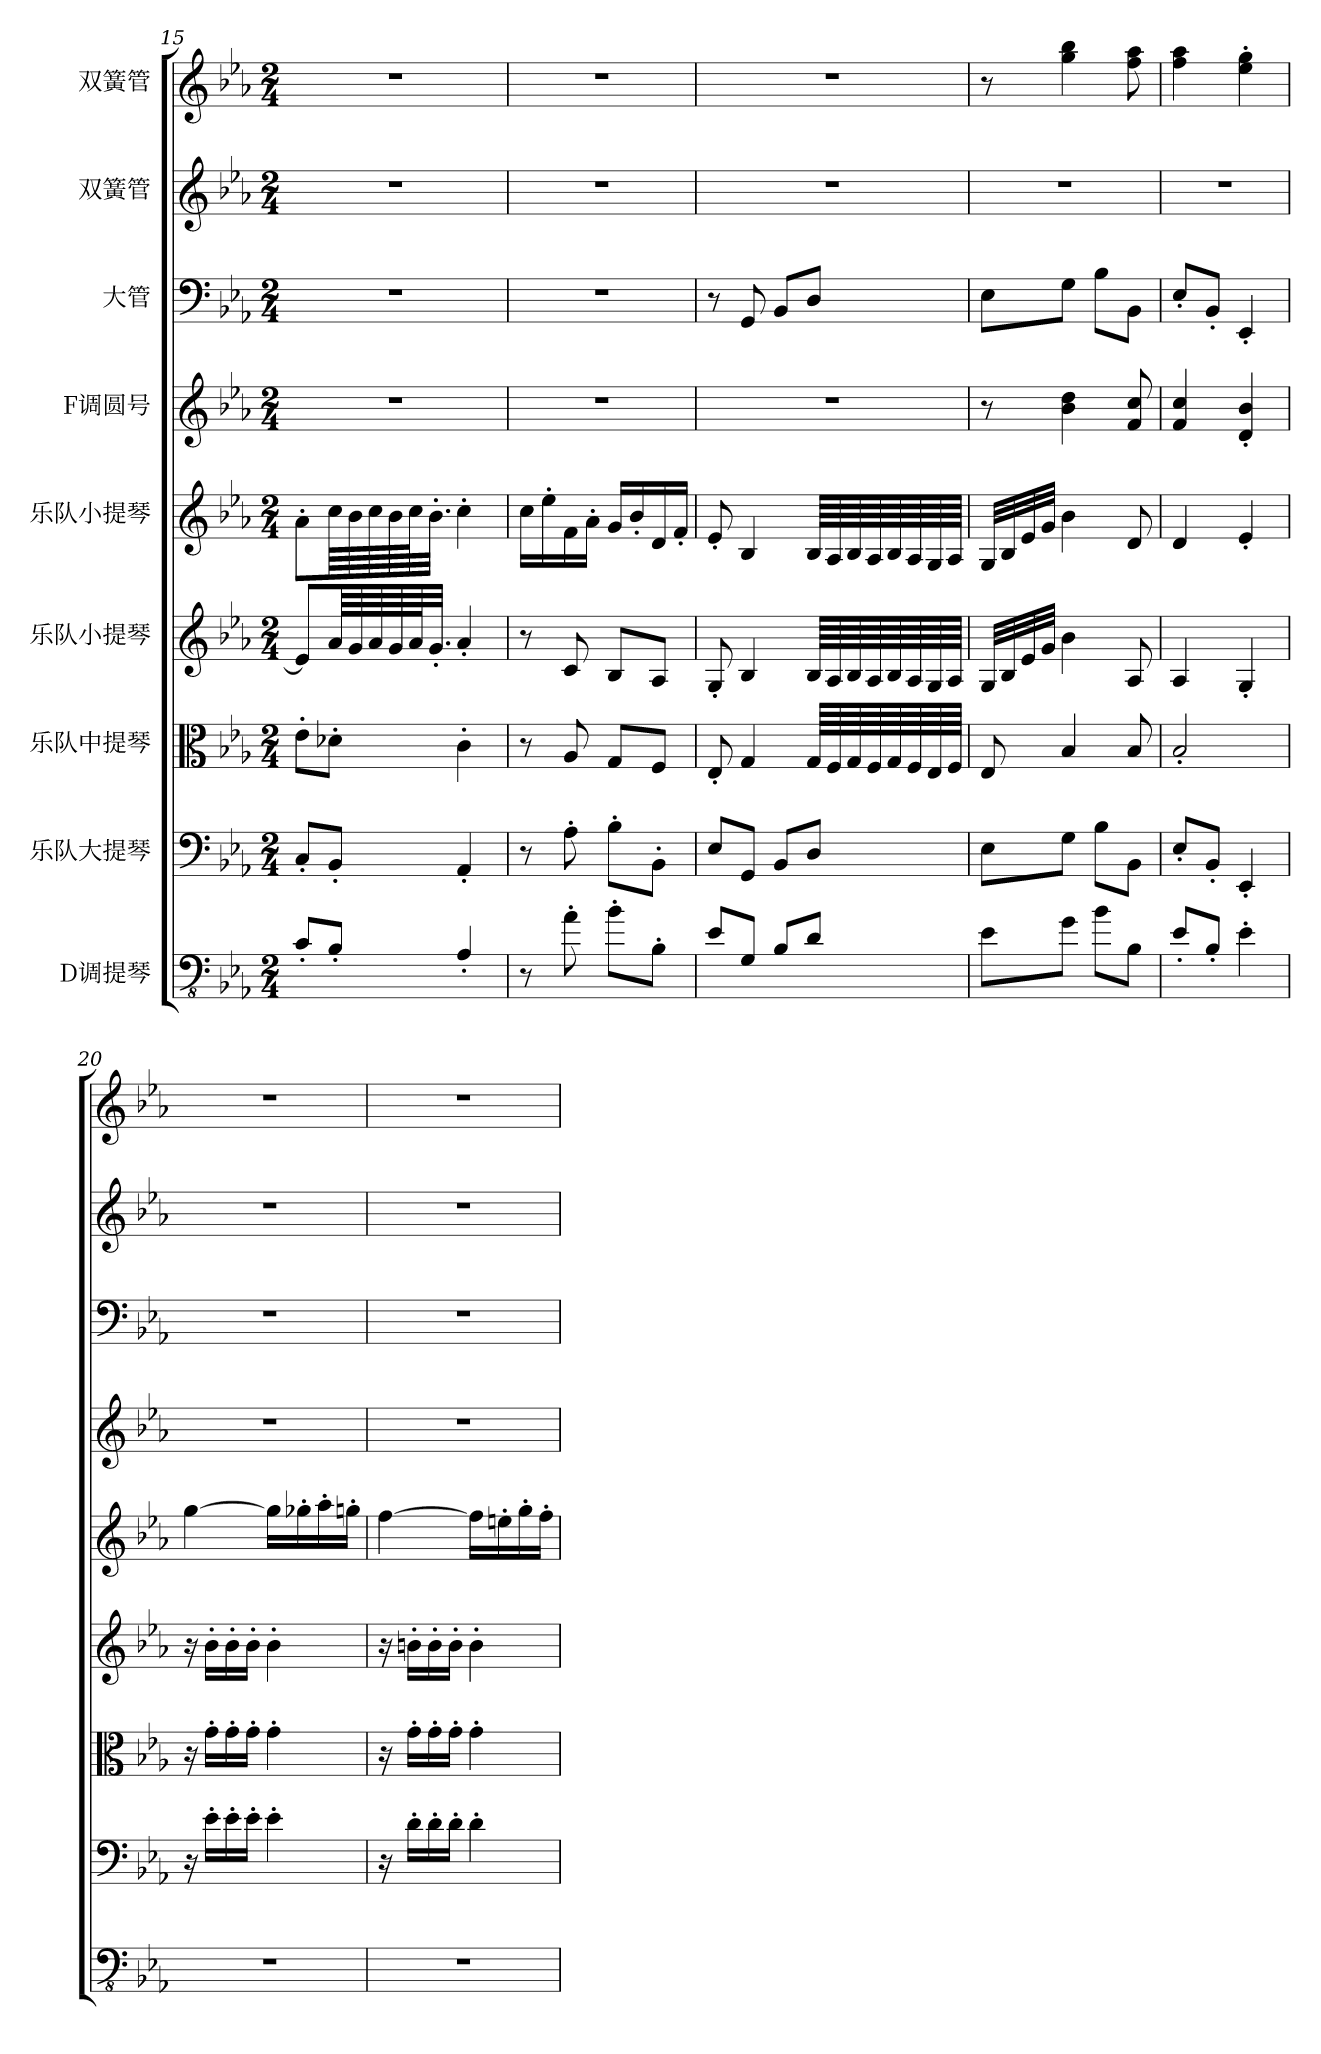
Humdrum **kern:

**kern	**kern	**kern	**kern	**kern	**kern	**kern	**kern	**kern
*part9	*part8	*part7	*part6	*part5	*part4	*part3	*part2	*part1
*staff9	*staff8	*staff7	*staff6	*staff5	*staff4	*staff3	*staff2	*staff1
*I"D调提琴	*I"乐队大提琴	*I"乐队中提琴	*I"乐队小提琴	*I"乐队小提琴	*I"F调圆号	*I"大管	*I"双簧管	*I"双簧管
*clefFv4	*clefF4	*clefC3	*clefG2	*clefG2	*clefG2	*clefF4	*clefG2	*clefG2
*ITrd7c12	*	*	*	*	*ITrd4c7	*	*	*
*k[b-e-a-]	*k[b-e-a-]	*k[b-e-a-]	*k[b-e-a-]	*k[b-e-a-]	*k[b-e-a-d-]	*k[b-e-a-]	*k[b-e-a-]	*k[b-e-a-]
*M2/4	*M2/4	*M2/4	*M2/4	*M2/4	*M2/4	*M2/4	*M2/4	*M2/4
*MM38	*MM38	*MM38	*MM38	*MM38	*MM38	*MM38	*MM38	*MM38
=15	=15	=15	=15	=15	=15	=15	=15	=15
8CC'/L	8C'/L	8e-'\L	8e-/L]	8a-'\L	2r	2r	2r	2r
8BBB-'/J	8BB-'/J	8d-X'\J	64a-/LLL	64cc\LLL	.	.	.	.
.	.	.	64g/	64b-\	.	.	.	.
.	.	.	64a-/	64cc\	.	.	.	.
.	.	.	64g/	64b-\	.	.	.	.
.	.	.	64a-/J	64cc\J	.	.	.	.
.	.	.	32.g'/JJJ	32.b-'\JJJ	.	.	.	.
4AAA-'/	4AA-'/	4c'\	4a-'/	4cc'\	.	.	.	.
=16	=16	=16	=16	=16	=16	=16	=16	=16
*	*	*	*	*	*	*	*	*MM40
8r	8r	8r	8r	16cc\LL	2r	2r	2r	2r
.	.	.	.	16ee-'\	.	.	.	.
8AA-'\	8A-'\	8A-/	8c/	16f\	.	.	.	.
.	.	.	.	16a-'\JJ	.	.	.	.
8BB-'\L	8B-'\L	8G/L	8B-/L	16g/LL	.	.	.	.
.	.	.	.	16b-'/	.	.	.	.
8BBB-'\J	8BB-'\J	8F/J	8A-/J	16d/	.	.	.	.
.	.	.	.	16f'/JJ	.	.	.	.
!!LO:PB:g=z
=17	=17	=17	=17	=17	=17	=17	=17	=17
8EE-/L	8E-/L	8E-'/	8G'/	8e-'/	2r	8r	2r	2r
8GGG/J	8GG/J	4G/	4B-/	4B-/	.	8GG/	.	.
8BBB-/L	8BB-/L	.	.	.	.	8BB-/L	.	.
8DD/J	8D/J	64G/LLLL	64B-/LLLL	64B-/LLLL	.	8D/J	.	.
.	.	64F/	64A-/	64A-/	.	.	.	.
.	.	64G/	64B-/	64B-/	.	.	.	.
.	.	64F/	64A-/	64A-/	.	.	.	.
.	.	64G/	64B-/	64B-/	.	.	.	.
.	.	64F/	64A-/	64A-/	.	.	.	.
.	.	64E-/	64G/	64G/	.	.	.	.
.	.	64F/JJJJ	64A-/JJJJ	64A-/JJJJ	.	.	.	.
=18	=18	=18	=18	=18	=18	=18	=18	=18
*	*	*	*	*	*	*	*	*MM38
8EE-\L	8E-\L	8E-/	32G/LLL	32G/LLL	8r	8E-\L	2r	8r
.	.	.	32B-/	32B-/	.	.	.	.
.	.	.	32e-/	32e-/	.	.	.	.
.	.	.	32g/JJJ	32g/JJJ	.	.	.	.
8GG\J	8G\J	4B-/	4b-\	4b-\	4e-\ 4g\	8G\J	.	4gg\ 4bb-\
8BB-\L	8B-\L	.	.	.	.	8B-\L	.	.
8BBB-\J	8BB-\J	8B-/	8A-/	8d/	8B-/ 8f/	8BB-\J	.	8ff\ 8aa-\
=19	=19	=19	=19	=19	=19	=19	=19	=19
*	*	*	*	*	*	*	*	*MM35
8EE-'/L	8E-'/L	2B-'/	4A-/	4d/	4B-/ 4f/	8E-'/L	2r	4ff\ 4aa-\
8BBB-'/J	8BB-'/J	.	.	.	.	8BB-'/J	.	.
4EE-'\	4EE-'/	.	4G'/	4e-'/	4G/' 4e-/'	4EE-'/	.	4ee-\' 4gg\'
=20	=20	=20	=20	=20	=20	=20	=20	=20
*	*	*	*	*	*	*	*	*MM40
2r	16r	16r	16r	[4gg\	2r	2r	2r	2r
.	16e-'\LL	16g'\LL	16b-'\LL	.	.	.	.	.
.	16e-'\	16g'\	16b-'\	.	.	.	.	.
.	16e-'\JJ	16g'\JJ	16b-'\JJ	.	.	.	.	.
.	4e-'\	4g'\	4b-'\	16gg\LL]	.	.	.	.
.	.	.	.	16gg-X'\	.	.	.	.
.	.	.	.	16aa-'\	.	.	.	.
.	.	.	.	16ggn'\JJ	.	.	.	.
!!LO:PB:g=z
=21	=21	=21	=21	=21	=21	=21	=21	=21
2r	16r	16r	16r	[4ff\	2r	2r	2r	2r
.	16d'\LL	16g'\LL	16bn'\LL	.	.	.	.	.
.	16d'\	16g'\	16b'\	.	.	.	.	.
.	16d'\JJ	16g'\JJ	16b'\JJ	.	.	.	.	.
.	4d'\	4g'\	4b'\	16ff\LL]	.	.	.	.
.	.	.	.	16een'\	.	.	.	.
.	.	.	.	16gg'\	.	.	.	.
.	.	.	.	16ff'\JJ	.	.	.	.
=	=	=	=	=	=	=	=	=
*-	*-	*-	*-	*-	*-	*-	*-	*-
